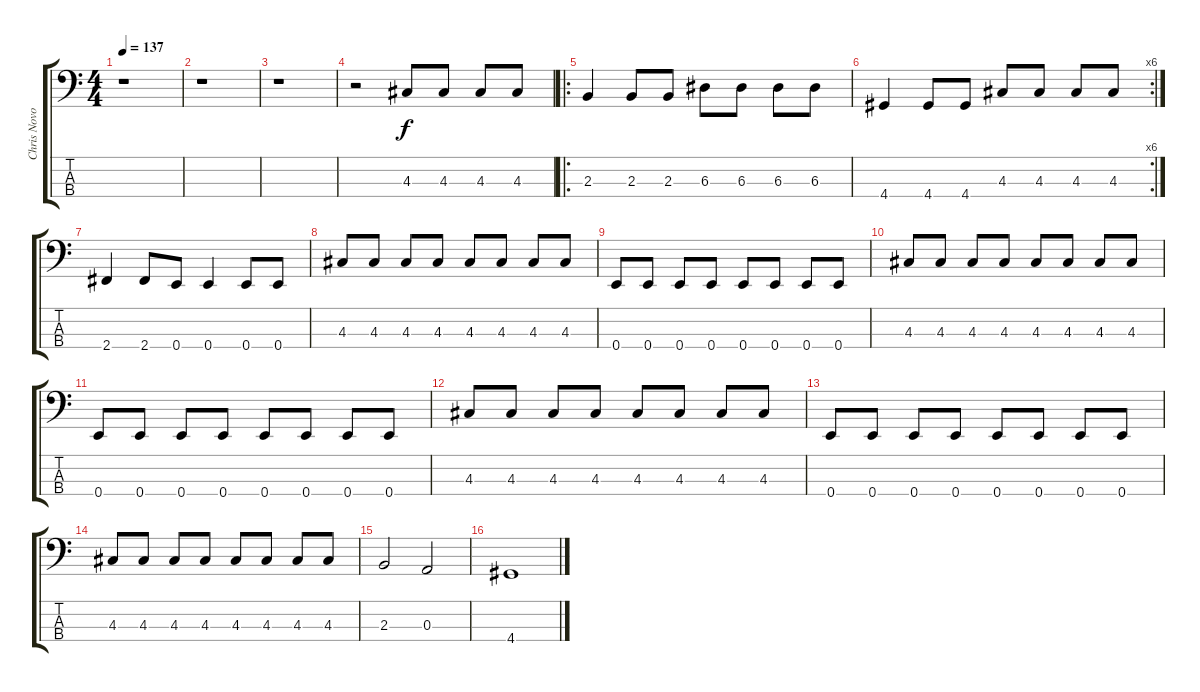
\track ("Chris Novoselic" "Chris Novo") {instrument electricbasspick}
\staff {score tabs}
\tuning (G2 D2 A1 E1) {hide}
\ts (4 4)
\tempo 137
\clef f4
\ks c
r.1{dy f instrument electricbasspick} |
r.1 |
r.1 |
r.2 4.3.8 4.3.8 4.3.8 4.3.8 |
\ro
2.3.4 2.3.8 2.3.8 6.3.8 6.3.8 6.3.8 6.3.8 |
\rc 6
4.4.4 4.4.8 4.4.8 4.3.8 4.3.8 4.3.8 4.3.8 |
2.4.4 2.4.8 0.4.8 0.4.4 0.4.8 0.4.8 |
4.3.8 4.3.8 4.3.8 4.3.8 4.3.8 4.3.8 4.3.8 4.3.8 |
0.4.8 0.4.8 0.4.8 0.4.8 0.4.8 0.4.8 0.4.8 0.4.8 |
4.3.8 4.3.8 4.3.8 4.3.8 4.3.8 4.3.8 4.3.8 4.3.8 |
0.4.8 0.4.8 0.4.8 0.4.8 0.4.8 0.4.8 0.4.8 0.4.8 |
4.3.8 4.3.8 4.3.8 4.3.8 4.3.8 4.3.8 4.3.8 4.3.8 |
0.4.8 0.4.8 0.4.8 0.4.8 0.4.8 0.4.8 0.4.8 0.4.8 |
4.3.8 4.3.8 4.3.8 4.3.8 4.3.8 4.3.8 4.3.8 4.3.8 |
2.3.2 0.3.2 |
4.4.1
